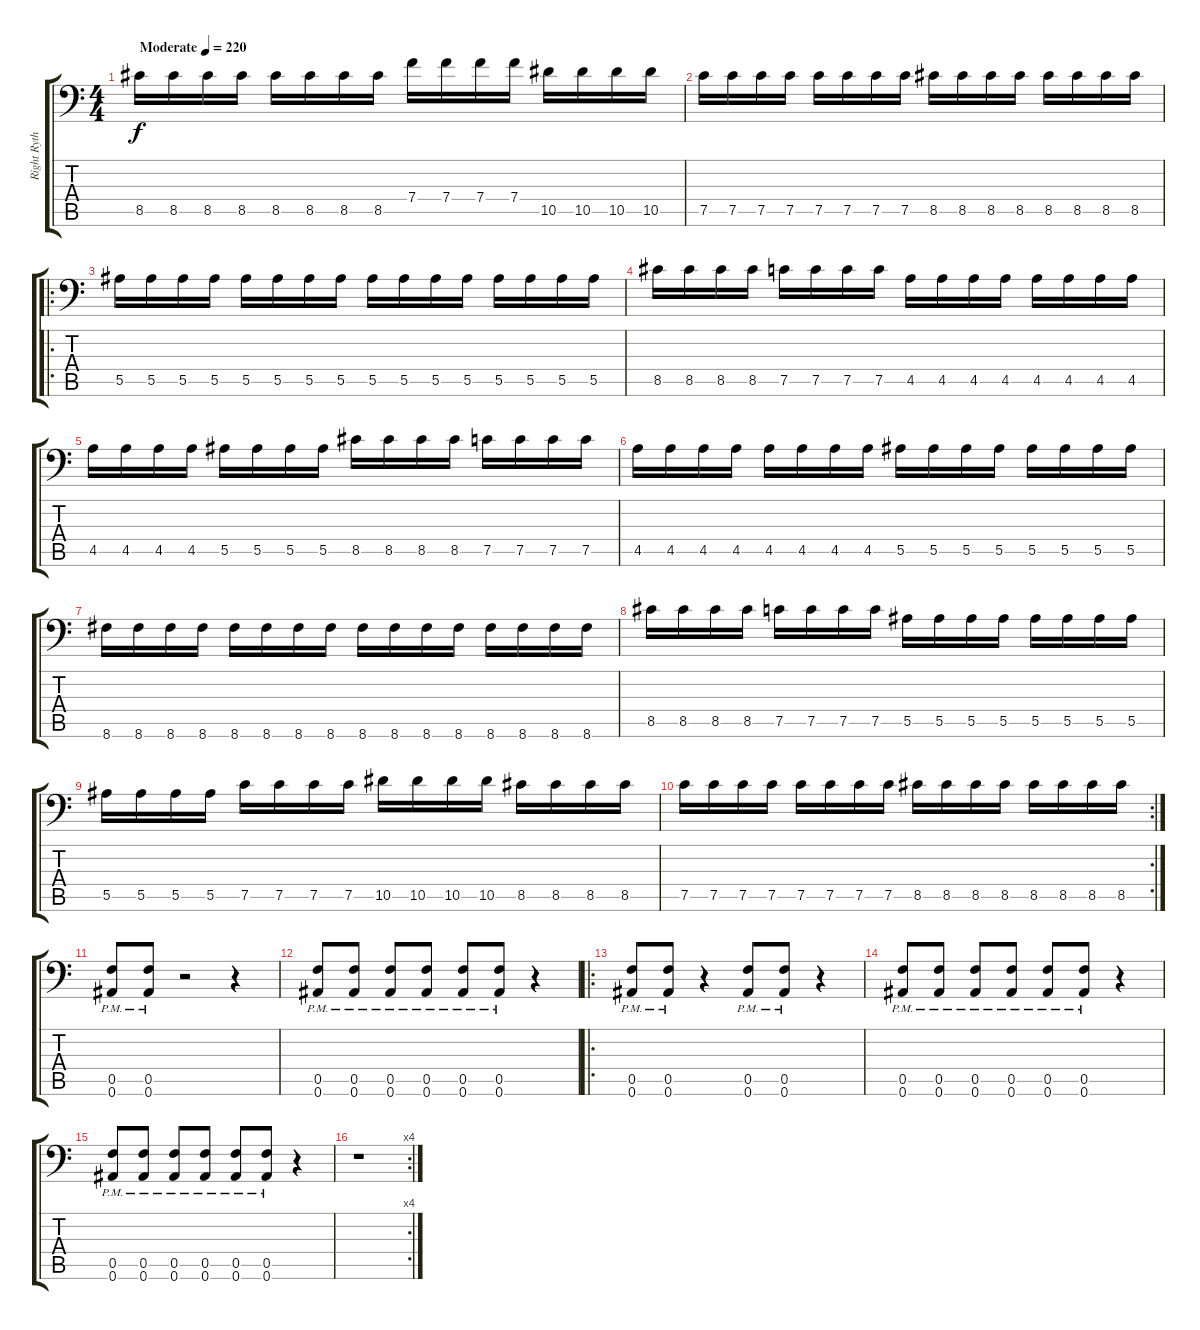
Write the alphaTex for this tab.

\track ("Right Rythm Guitar" "Right Ryth") {instrument distortionguitar}
\staff {score tabs}
\tuning (C4 G3 Eb3 Bb2 F2 Bb1) {hide}
\ts (4 4)
\tempo (220 "Moderate")
\clef f4
\ks c
8.5.16{dy f instrument distortionguitar} 8.5.16 8.5.16 8.5.16 8.5.16 8.5.16 8.5.16 8.5.16 7.4.16 7.4.16 7.4.16 7.4.16 10.5.16 10.5.16 10.5.16 10.5.16 |
7.5.16 7.5.16 7.5.16 7.5.16 7.5.16 7.5.16 7.5.16 7.5.16 8.5.16 8.5.16 8.5.16 8.5.16 8.5.16 8.5.16 8.5.16 8.5.16 |
\ro
5.5.16 5.5.16 5.5.16 5.5.16 5.5.16 5.5.16 5.5.16 5.5.16 5.5.16 5.5.16 5.5.16 5.5.16 5.5.16 5.5.16 5.5.16 5.5.16 |
8.5.16 8.5.16 8.5.16 8.5.16 7.5.16 7.5.16 7.5.16 7.5.16 4.5.16 4.5.16 4.5.16 4.5.16 4.5.16 4.5.16 4.5.16 4.5.16 |
4.5.16 4.5.16 4.5.16 4.5.16 5.5.16 5.5.16 5.5.16 5.5.16 8.5.16 8.5.16 8.5.16 8.5.16 7.5.16 7.5.16 7.5.16 7.5.16 |
4.5.16 4.5.16 4.5.16 4.5.16 4.5.16 4.5.16 4.5.16 4.5.16 5.5.16 5.5.16 5.5.16 5.5.16 5.5.16 5.5.16 5.5.16 5.5.16 |
8.6.16 8.6.16 8.6.16 8.6.16 8.6.16 8.6.16 8.6.16 8.6.16 8.6.16 8.6.16 8.6.16 8.6.16 8.6.16 8.6.16 8.6.16 8.6.16 |
8.5.16 8.5.16 8.5.16 8.5.16 7.5.16 7.5.16 7.5.16 7.5.16 5.5.16 5.5.16 5.5.16 5.5.16 5.5.16 5.5.16 5.5.16 5.5.16 |
5.5.16 5.5.16 5.5.16 5.5.16 7.5.16 7.5.16 7.5.16 7.5.16 10.5.16 10.5.16 10.5.16 10.5.16 8.5.16 8.5.16 8.5.16 8.5.16 |
\rc 2
7.5.16 7.5.16 7.5.16 7.5.16 7.5.16 7.5.16 7.5.16 7.5.16 8.5.16 8.5.16 8.5.16 8.5.16 8.5.16 8.5.16 8.5.16 8.5.16 |
(0.5{pm} 0.6{pm}).8 (0.5{pm} 0.6{pm}).8 r.2 r.4 |
(0.5{pm} 0.6{pm}).8 (0.5{pm} 0.6{pm}).8 (0.5{pm} 0.6{pm}).8 (0.5{pm} 0.6{pm}).8 (0.5{pm} 0.6{pm}).8 (0.5{pm} 0.6{pm}).8 r.4 |
\ro
(0.5{pm} 0.6{pm}).8 (0.5{pm} 0.6{pm}).8 r.4 (0.5{pm} 0.6{pm}).8 (0.5{pm} 0.6{pm}).8 r.4 |
(0.5{pm} 0.6{pm}).8 (0.5{pm} 0.6{pm}).8 (0.5{pm} 0.6{pm}).8 (0.5{pm} 0.6{pm}).8 (0.5{pm} 0.6{pm}).8 (0.5{pm} 0.6{pm}).8 r.4 |
(0.5{pm} 0.6{pm}).8 (0.5{pm} 0.6{pm}).8 (0.5{pm} 0.6{pm}).8 (0.5{pm} 0.6{pm}).8 (0.5{pm} 0.6{pm}).8 (0.5{pm} 0.6{pm}).8 r.4 |
\rc 4
r.1
